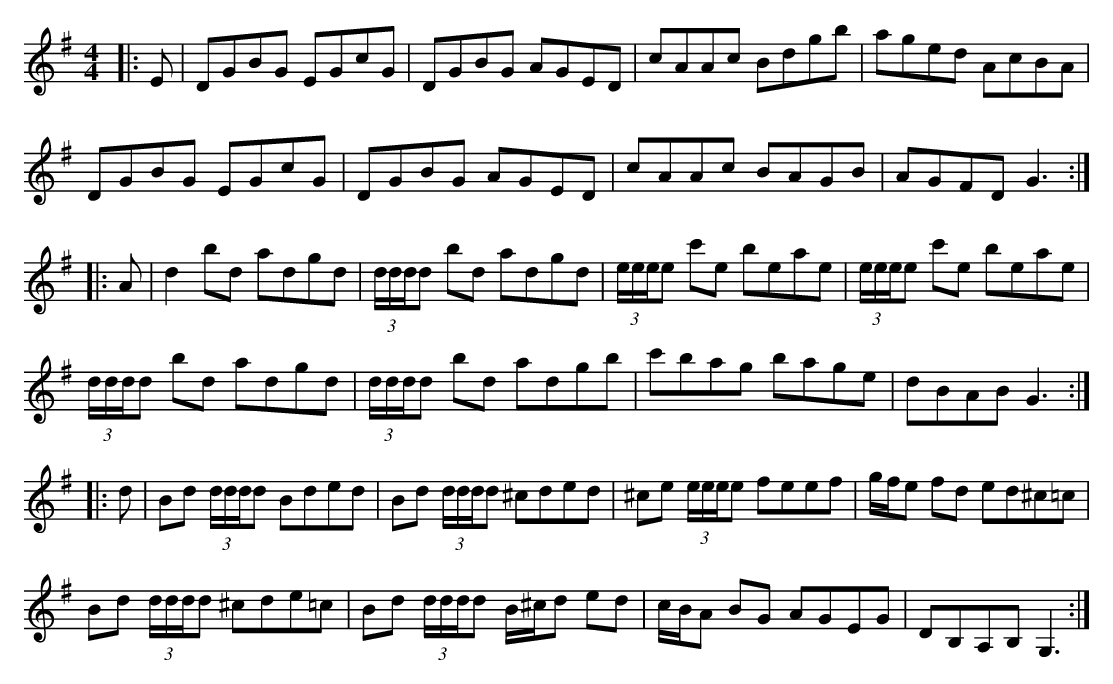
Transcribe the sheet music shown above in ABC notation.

X:1
M:4/4
K:G
|:E | DGBG EGcG |DGBG AGED | cAAc Bdgb | aged AcBA |
DGBG EGcG |DGBG AGED | cAAc BAGB | AGFD G3:|
|:A|d2 bd adgd | (3d/d/d/d bd adgd | (3e/e/e/e c'e beae | (3e/e/e/e c'e beae |
(3d/d/d/d bd adgd | (3d/d/d/d bd adgb | c'bag bage | dBAB G3:|
|:d|Bd (3d/d/d/d Bded | Bd (3d/d/d/d ^cded | ^ce (3e/e/e/e feef | g/f/e fd ed^c=c|
Bd (3d/d/d/d ^cde=c| Bd (3d/d/d/d B/^c/d ed | c/B/A BG AGEG | DB,A,B, G,3:|
